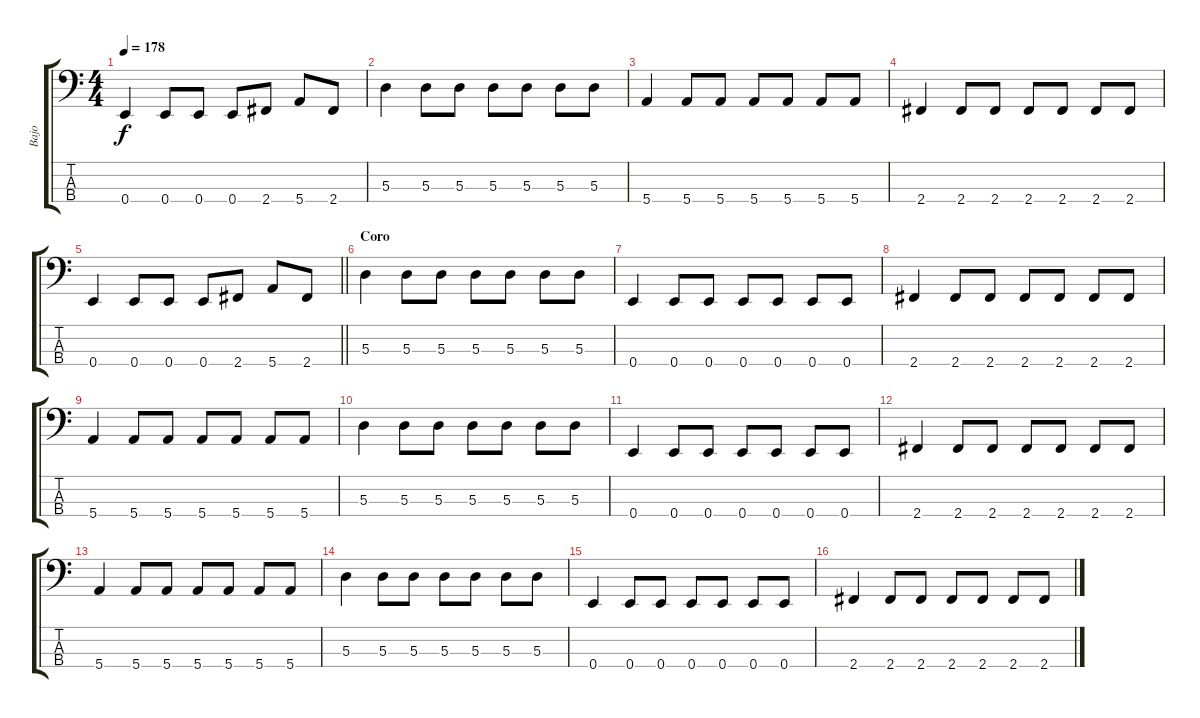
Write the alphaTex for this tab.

\track ("Bajo" "Bajo") {instrument electricbasspick}
\staff {score tabs}
\tuning (G2 D2 A1 E1) {hide}
\ts (4 4)
\tempo 178
\clef f4
\ks c
0.4.4{dy f} 0.4.8 0.4.8 0.4.8 2.4.8 5.4.8 2.4.8 |
5.3.4 5.3.8 5.3.8 5.3.8 5.3.8 5.3.8 5.3.8 |
5.4.4 5.4.8 5.4.8 5.4.8 5.4.8 5.4.8 5.4.8 |
2.4.4 2.4.8 2.4.8 2.4.8 2.4.8 2.4.8 2.4.8 |
\barLineRight lightlight
0.4.4 0.4.8 0.4.8 0.4.8 2.4.8 5.4.8 2.4.8 |
\section ("" "Coro")
5.3.4 5.3.8 5.3.8 5.3.8 5.3.8 5.3.8 5.3.8 |
0.4.4 0.4.8 0.4.8 0.4.8 0.4.8 0.4.8 0.4.8 |
2.4.4 2.4.8 2.4.8 2.4.8 2.4.8 2.4.8 2.4.8 |
5.4.4 5.4.8 5.4.8 5.4.8 5.4.8 5.4.8 5.4.8 |
5.3.4 5.3.8 5.3.8 5.3.8 5.3.8 5.3.8 5.3.8 |
0.4.4 0.4.8 0.4.8 0.4.8 0.4.8 0.4.8 0.4.8 |
2.4.4 2.4.8 2.4.8 2.4.8 2.4.8 2.4.8 2.4.8 |
5.4.4 5.4.8 5.4.8 5.4.8 5.4.8 5.4.8 5.4.8 |
5.3.4 5.3.8 5.3.8 5.3.8 5.3.8 5.3.8 5.3.8 |
0.4.4 0.4.8 0.4.8 0.4.8 0.4.8 0.4.8 0.4.8 |
2.4.4 2.4.8 2.4.8 2.4.8 2.4.8 2.4.8 2.4.8
